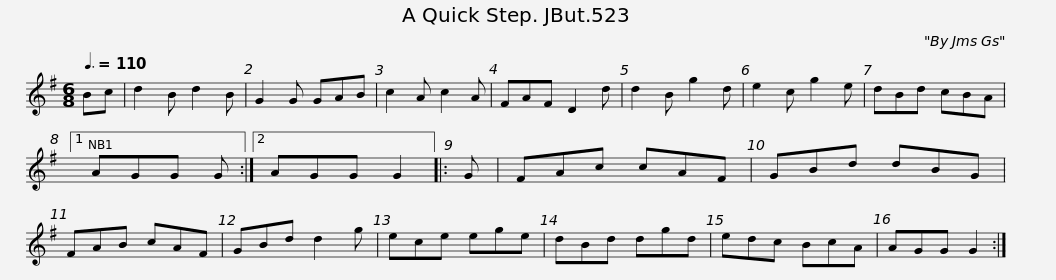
X:1
L:1/8
Q:3/8=110
M:6/8
I:linebreak $
K:G
V:1 treble
V:1
 Bc | d2 B d2 B | G2 G GAB | c2 A c2 A | FAF D2 d | %5
 d2 B g2 d | e2 c g2 e | dBd cBA |1 AGG G :|2$ AGG G2 |: %10
 G | FAc cAF | GBd dBG | FAB cAF | GBd d2 g | %15
 ece ege | dBd dgd |$ edc BcA | AGG G2 :| %19
